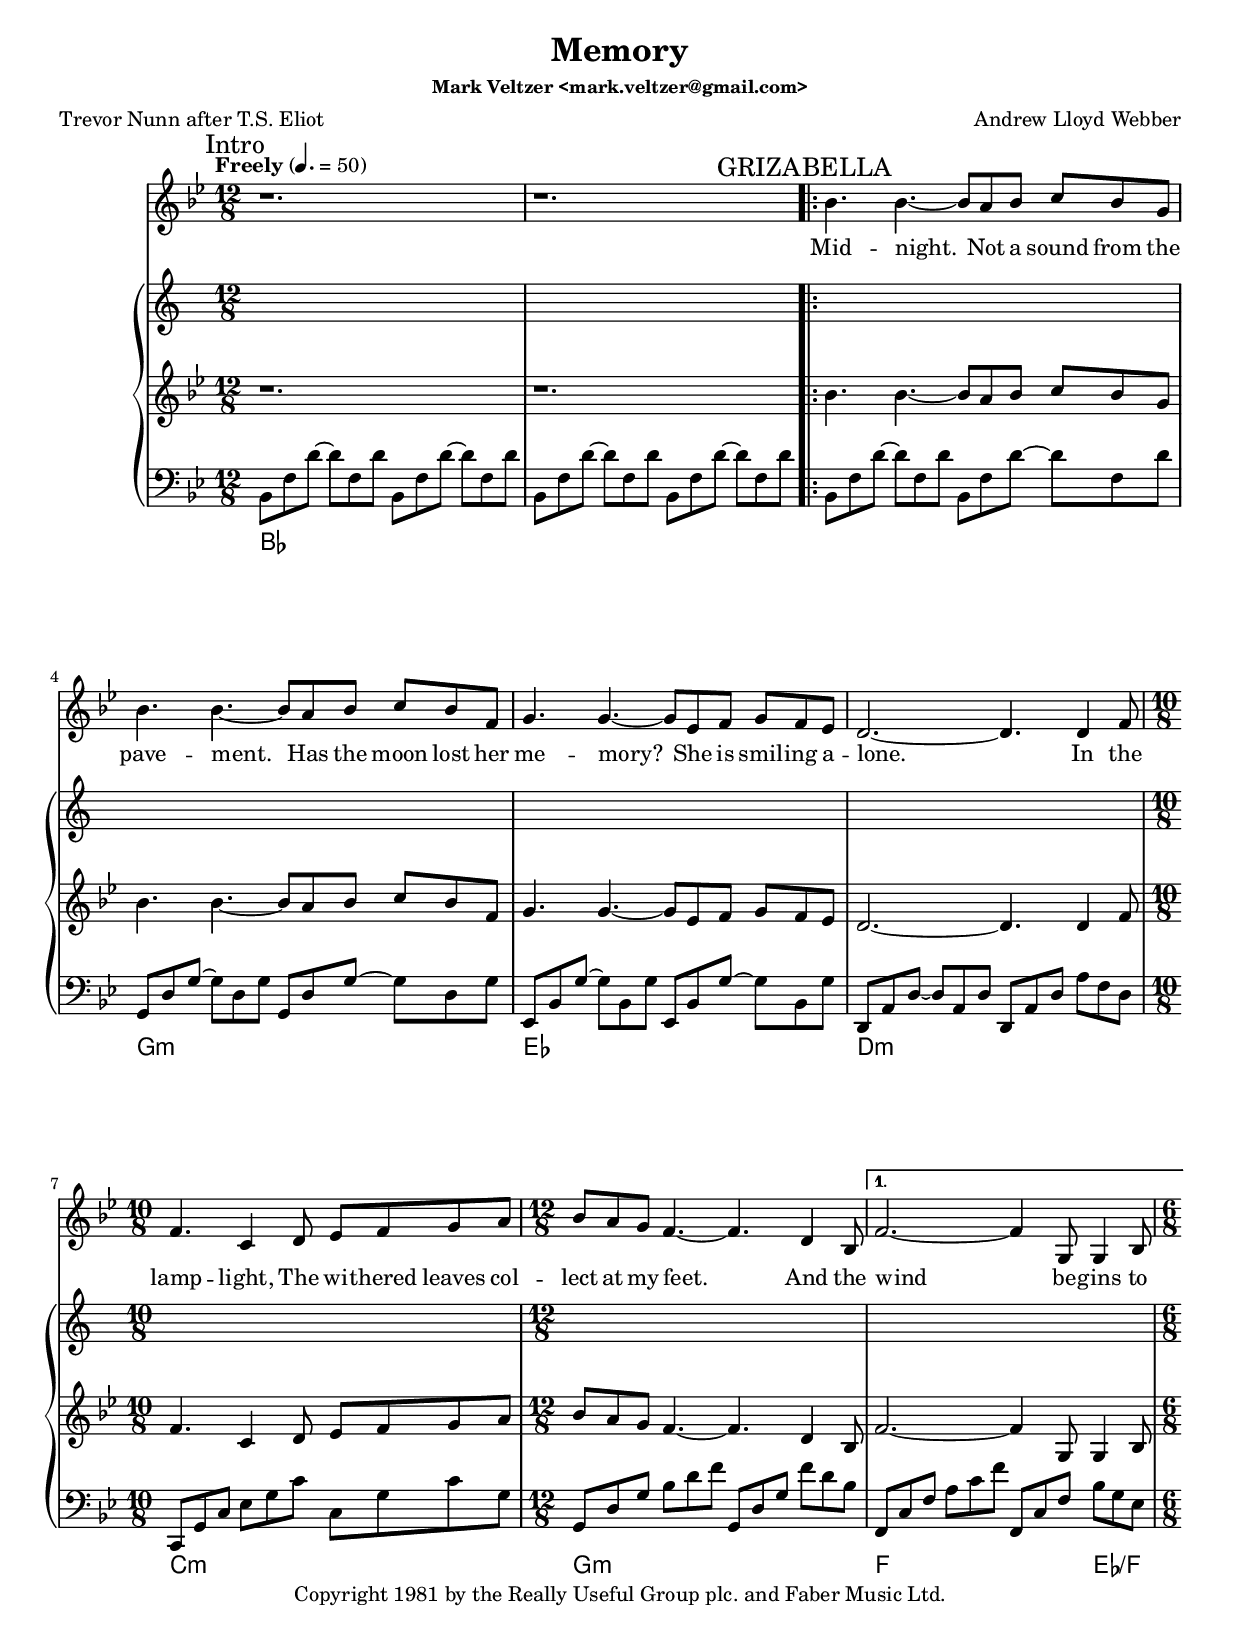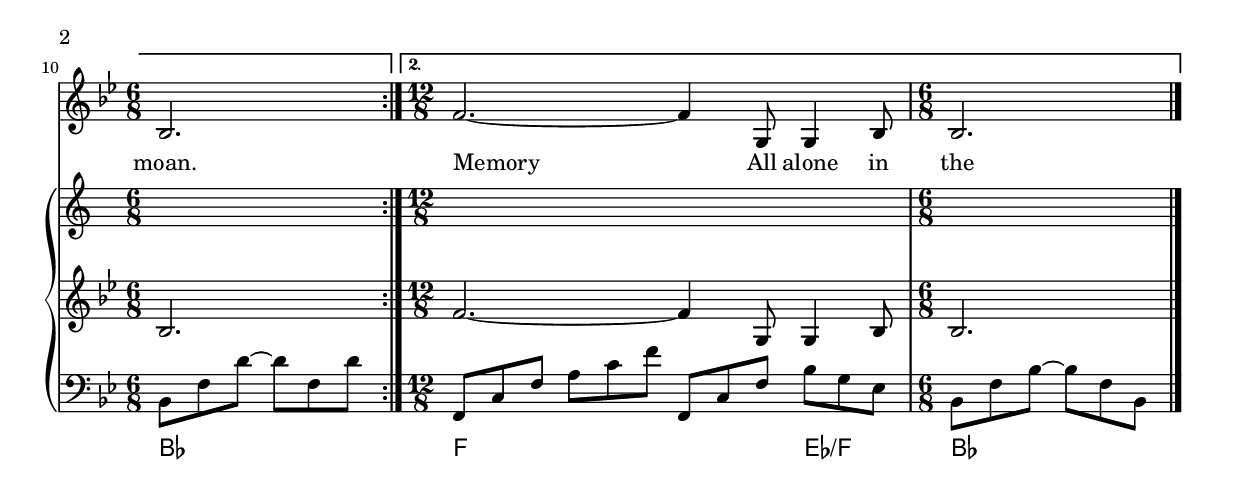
\include "src/include/common.lyi"
\header {
	title="Memory"
	subtitle=""
	composer="Andrew Lloyd Webber"
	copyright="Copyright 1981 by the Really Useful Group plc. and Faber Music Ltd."
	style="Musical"
	piece=""
	remark="Taken from Scribd url http://www.scribd.com/doc/9491593/Sheet-Music-Cats-Memory"
	poet="Trevor Nunn after T.S. Eliot"

	completion="1"
	uuid="cc3c46c7-908d-4b3e-b90f-1e01a942ef27"

}
%{
	NOTES:
		- this tune is an example of how to create different outputs for midi and
		printing. This is required here since I want the chord names to appear in the
		print but not be heard in the midi. In order situations you want to the midi
		to play the voltas correclty and so need to unfold the music but in the print
		version you want the voltas.
	TODO:
		- I don't want to see the vocal staff in the opening.
		- rests for entire bars (like in the begining) are not centered.
		- what's the deal with setting the key per voice?
		- in the bass notes the bass of the chord should be held for the entire bar
			(how do I do this in lilypond ?).
		- reduce the size of the "GRIZABELLA" headline.
%}

chordsMain=\chordmode {
	\startChords

	\startSong
	
	\startIntro

	bes1. | bes |

	\endIntro

	\startPart

	bes | g:m | ees | d:m |
	c8*10:m | g1.:m | f8*9 ees8*3/f | \time 6/8 bes2. |
	\time 12/8 f8*9 ees8*3/f | \time 6/8 bes2. |

	\endPart

	\endSong

	\endChords
}
voiceVocal=\relative c'' {
	\clef treble
	\key bes \major
	\time 12/8
	r1. | r1. |
	\repeat volta 2 {
		\mark "GRIZABELLA"
		bes4. bes~ bes8 a bes c bes g | bes4. bes~ bes8 a bes c bes f |
		g4. g~ g8 ees f g f ees | d2.~ d4. d4 f8 |
		\time 10/8
		f4. c4 d8 ees[ f g a] |
		\time 12/8
		bes a g f4.~ f d4 bes8 |
	}
	\alternative {
		{
			f'2.~ f4 g,8 g4 bes8 |
			\time 6/8
			bes2.
		}
		{
			\time 12/8
			f'2.~ f4 g,8 g4 bes8 |
			\time 6/8
			bes2.
		}
	}
}
voiceTreble=\relative c'' {
	\clef treble
	\key bes \major
	r1. | r1. |
	\repeat volta 2 {
		bes4. bes~ bes8 a bes c bes g | bes4. bes~ bes8 a bes c bes f |
		g4. g~ g8 ees f g f ees | d2.~ d4. d4 f8 |
		f4. c4 d8 ees[ f g a] |
		bes a g f4.~ f d4 bes8 |
	}
	\alternative {
		{
			f'2.~ f4 g,8 g4 bes8 |
			\time 6/8
			bes2.
		}
		{
			\time 12/8
			f'2.~ f4 g,8 g4 bes8 |
			\time 6/8
			bes2.
		}
	}
}
voiceBass=\relative c' {
	\clef bass
	\key bes \major
	bes,8 f' d'~ d f, d' bes, f' d'~ d f, d' |
	bes, f' d'~ d f, d' bes, f' d'~ d f, d' |
	\repeat volta 2 {
		bes, f' d'~ d f, d' bes, f' d'~ d f, d' |
		g,, d' g~ g d g g, d' g~ g d g |
		ees, bes' g'~ g bes, g' ees, bes' g'~ g bes, g' | 
		d, a' d~ d a d d, a' d a' f d |
		c,[ g' c] ees[ g c] c,[ g' c g] |
		g, d' g bes d f g,, d' g f' d bes |
	}
	\alternative {
		{
			f, c' f a c f f,, c' f bes g ees |
			\time 6/8
			bes f' d'~ d f, d' |
		}
		{
			\time 12/8
			f,, c' f a c f f,, c' f bes g ees |
			\time 6/8
			bes f' bes~ bes f bes, |
		}
	}
}
pianoMain={
	%% This is the instrument name that will appear before the staff.
	%% it has nothing to do with the midi instrument that will be used to
	%% render this voice in midi format...
	%%\set PianoStaff.instrumentName=#Piano
	%% The instrument that will be used to render this voice in midi
	%% list of instruments can be found at
	%% http://lilypond.org/doc/v2.11/Documentation/user/lilypond/MIDI-instruments#MIDI-instruments
	\set PianoStaff.midiInstrument=#"acoustic grand"
	%% The tempo of the tune
	%% http://veltzer.net/blog/blog/2010/08/14/musical-tempo-table/
	\tempo Freely 4.=50
	<<
		%% you can move voiceB from below to the treble clef if you prefer
		%% the notation not to match the hands but rather the music...
		\new Staff=up {
			\clef treble
			<<
				\voiceTreble
			>>
		}
		\new Staff=down {
			\clef bass
			<<
				\voiceBass
			>>
		}
	>>
}
%% lyrics
myLyrics=\lyricmode {
%%	The next verse not a part of the song but rather some intro before the song...

%%	Daylight
%%	See the dew on the sunflower
%%	And a rose that is fading
%%	Roses whither away
%%	Like the sunflower
%%	I yearn to turn my face to the dawn
%%	I am waiting for the day...

	Mid -- night.
	Not a sound from the pave -- ment.
	Has the moon lost her me -- mory?
	She is smil -- ing a -- lone.
	In the lamp -- light,
	The wi -- thered leaves col -- lect at my feet.
	And the wind be -- gins to moan.

%%	up to till point it is done...
 
	Memory
	All alone in the moonlight
	I can smile at the old days
	I was beautiful then
	I remember the time I knew what happiness was
	Let the memory live again

	Every streetlamp
	Seems to beat a fatalistic warning
	Someone mutters
	And the streetlamp gutters
	And soon it will be morning

	Daylight
	I must wait for the sunrise
	I must think of a new life
	And I musn't give in
	When the dawn comes
	Tonight will be a memory too
	And a new day will begin

	Burnt out ends of smoky days
	The stale cold smell of morning
	The streetlamp dies, another night is over
	Another day is dawning

	Touch me
	It's so easy to leave me
	All alone with the memory
	Of my days in the sun
	If you touch me
	You'll understand what happiness is

	Look
	A new day has begun
}
%% score for printing
\score {
	<<
		\new Voice="myvoice" \voiceVocal
		\new Lyrics \lyricsto "myvoice" \myLyrics
		\new PianoStaff=piano \pianoMain
		\new ChordNames=chords \chordsMain
	>>
	\layout {
		\context { \RemoveEmptyStaffContext }
	}
}
%% score for midi
\score {
	\unfoldRepeats
	<<
		\new Voice=myvoice \voiceVocal
		\new PianoStaff=piano \pianoMain
	>>
	\midi {
	}
}
